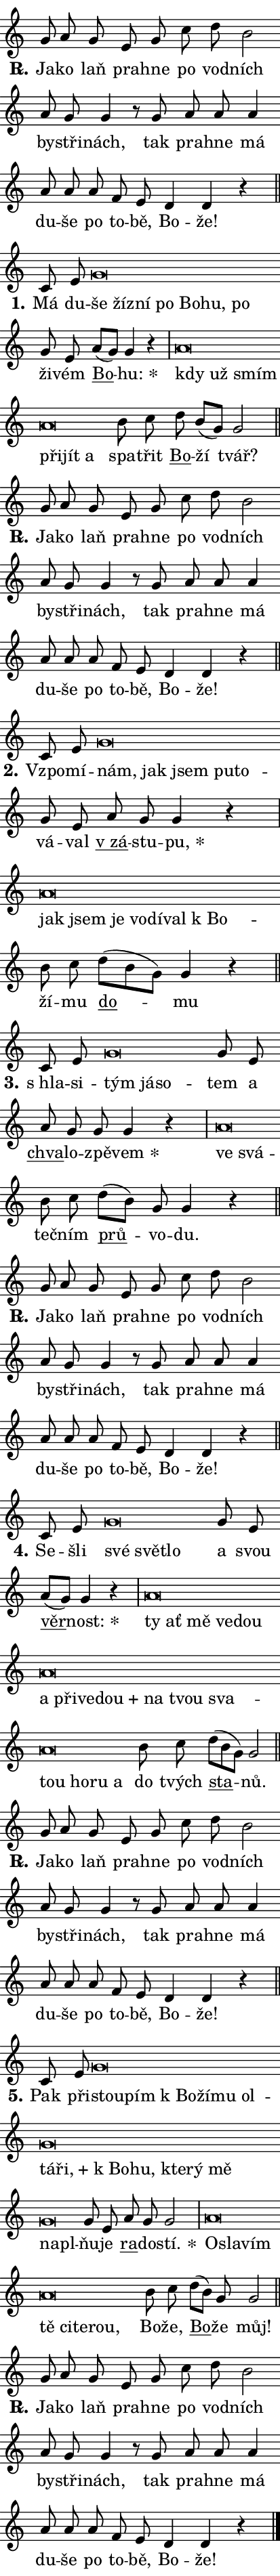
\version "2.22.1"
\header { tagline = "" }
\paper {
  indent = 0\cm
  top-margin = 0\cm
  right-margin = 0\cm
  bottom-margin = 0\cm
  left-margin = 0\cm
  paper-width = 7\cm
  page-breaking = #ly:one-page-breaking
  system-system-spacing.basic-distance = #11
  score-system-spacing.basic-distance = #11.3
  ragged-last = ##f
}


%% Author: Thomas Morley
%% https://lists.gnu.org/archive/html/lilypond-user/2020-05/msg00002.html
#(define (line-position grob)
"Returns position of @var[grob} in current system:
   @code{'start}, if at first time-step
   @code{'end}, if at last time-step
   @code{'middle} otherwise
"
  (let* ((col (ly:item-get-column grob))
         (ln (ly:grob-object col 'left-neighbor))
         (rn (ly:grob-object col 'right-neighbor))
         (col-to-check-left (if (ly:grob? ln) ln col))
         (col-to-check-right (if (ly:grob? rn) rn col))
         (break-dir-left
           (and
             (ly:grob-property col-to-check-left 'non-musical #f)
             (ly:item-break-dir col-to-check-left)))
         (break-dir-right
           (and
             (ly:grob-property col-to-check-right 'non-musical #f)
             (ly:item-break-dir col-to-check-right))))
        (cond ((eqv? 1 break-dir-left) 'start)
              ((eqv? -1 break-dir-right) 'end)
              (else 'middle))))

#(define (tranparent-at-line-position vctor)
  (lambda (grob)
  "Relying on @code{line-position} select the relevant enry from @var{vctor}.
Used to determine transparency,"
    (case (line-position grob)
      ((end) (not (vector-ref vctor 0)))
      ((middle) (not (vector-ref vctor 1)))
      ((start) (not (vector-ref vctor 2))))))

noteHeadBreakVisibility =
#(define-music-function (break-visibility)(vector?)
"Makes @code{NoteHead}s transparent relying on @var{break-visibility}"
#{
  \override NoteHead.transparent =
    #(tranparent-at-line-position break-visibility)
#})

#(define delete-ledgers-for-transparent-note-heads
  (lambda (grob)
    "Reads whether a @code{NoteHead} is transparent.
If so this @code{NoteHead} is removed from @code{'note-heads} from
@var{grob}, which is supposed to be @code{LedgerLineSpanner}.
As a result ledgers are not printed for this @code{NoteHead}"
    (let* ((nhds-array (ly:grob-object grob 'note-heads))
           (nhds-list
             (if (ly:grob-array? nhds-array)
                 (ly:grob-array->list nhds-array)
                 '()))
           ;; Relies on the transparent-property being done before
           ;; Staff.LedgerLineSpanner.after-line-breaking is executed.
           ;; This is fragile ...
           (to-keep
             (remove
               (lambda (nhd)
                 (ly:grob-property nhd 'transparent #f))
               nhds-list)))
      ;; TODO find a better method to iterate over grob-arrays, similiar
      ;; to filter/remove etc for lists
      ;; For now rebuilt from scratch
      (set! (ly:grob-object grob 'note-heads)  '())
      (for-each
        (lambda (nhd)
          (ly:pointer-group-interface::add-grob grob 'note-heads nhd))
        to-keep))))

hideNotes = {
  \noteHeadBreakVisibility #begin-of-line-visible
}
unHideNotes = {
  \noteHeadBreakVisibility #all-visible
}

% work-around for resetting accidentals
% https://lilypond.org/doc/v2.23/Documentation/notation/displaying-rhythms#unmetered-music
cadenzaMeasure = {
  \cadenzaOff
  \partial 1024 s1024
  \cadenzaOn
}

#(define-markup-command (accent layout props text) (markup?)
  "Underline accented syllable"
  (interpret-markup layout props
    #{\markup \override #'(offset . 4.3) \underline { #text }#}))

responsum = \markup \concat {
  "R" \hspace #-1.05 \path #0.1 #'((moveto 0 0.07) (lineto 0.9 0.8)) \hspace #0.05 "."
}

\layout {
    \context {
        \Staff
        \remove "Time_signature_engraver"
        \override LedgerLineSpanner.after-line-breaking = #delete-ledgers-for-transparent-note-heads
    }
    \context {
        \Voice {
            \override NoteHead.output-attributes = #'((class . "notehead"))
            \override Hairpin.height = #0.55
        }
    }
    \context {
        \Lyrics {
            \override StanzaNumber.output-attributes = #'((class . "stanzanumber"))
            \override LyricSpace.minimum-distance = #0.9
            \override LyricText.font-name = #"TeX Gyre Schola"
            \override LyricText.font-size = 1
            \override StanzaNumber.font-name = #"TeX Gyre Schola Bold"
            \override StanzaNumber.font-size = 1
        }
    }
}

% magnetic-lyrics.ily
%
%   written by
%     Jean Abou Samra <jean@abou-samra.fr>
%     Werner Lemberg <wl@gnu.org>
%
%   adapted by
%     Jiri Hon <jiri.hon@gmail.com>
%
% Version 2022-Apr-15

% https://www.mail-archive.com/lilypond-user@gnu.org/msg149350.html

#(define (Left_hyphen_pointer_engraver context)
   "Collect syllable-hyphen-syllable occurrences in lyrics and store
them in properties.  This engraver only looks to the left.  For
example, if the lyrics input is @code{foo -- bar}, it does the
following.

@itemize @bullet
@item
Set the @code{text} property of the @code{LyricHyphen} grob between
@q{foo} and @q{bar} to @code{foo}.

@item
Set the @code{left-hyphen} property of the @code{LyricText} grob with
text @q{foo} to the @code{LyricHyphen} grob between @q{foo} and
@q{bar}.
@end itemize

Use this auxiliary engraver in combination with the
@code{lyric-@/text::@/apply-@/magnetic-@/offset!} hook."
   (let ((hyphen #f)
         (text #f))
     (make-engraver
      (acknowledgers
       ((lyric-syllable-interface engraver grob source-engraver)
        (set! text grob)))
      (end-acknowledgers
       ((lyric-hyphen-interface engraver grob source-engraver)
        ;(when (not (grob::has-interface grob 'lyric-space-interface))
          (set! hyphen grob)));)
      ((stop-translation-timestep engraver)
       (when (and text hyphen)
         (ly:grob-set-object! text 'left-hyphen hyphen))
       (set! text #f)
       (set! hyphen #f)))))

#(define (lyric-text::apply-magnetic-offset! grob)
   "If the space between two syllables is less than the value in
property @code{LyricText@/.details@/.squash-threshold}, move the right
syllable to the left so that it gets concatenated with the left
syllable.

Use this function as a hook for
@code{LyricText@/.after-@/line-@/breaking} if the
@code{Left_@/hyphen_@/pointer_@/engraver} is active."
   (let ((hyphen (ly:grob-object grob 'left-hyphen #f)))
     (when hyphen
       (let ((left-text (ly:spanner-bound hyphen LEFT)))
         (when (grob::has-interface left-text 'lyric-syllable-interface)
           (let* ((common (ly:grob-common-refpoint grob left-text X))
                  (this-x-ext (ly:grob-extent grob common X))
                  (left-x-ext
                   (begin
                     ;; Trigger magnetism for left-text.
                     (ly:grob-property left-text 'after-line-breaking)
                     (ly:grob-extent left-text common X)))
                  ;; `delta` is the gap width between two syllables.
                  (delta (- (interval-start this-x-ext)
                            (interval-end left-x-ext)))
                  (details (ly:grob-property grob 'details))
                  (threshold (assoc-get 'squash-threshold details 0.2)))
             (when (< delta threshold)
               (let* (;; We have to manipulate the input text so that
                      ;; ligatures crossing syllable boundaries are not
                      ;; disabled.  For languages based on the Latin
                      ;; script this is essentially a beautification.
                      ;; However, for non-Western scripts it can be a
                      ;; necessity.
                      (lt (ly:grob-property left-text 'text))
                      (rt (ly:grob-property grob 'text))
                      (is-space (grob::has-interface hyphen 'lyric-space-interface))
                      (space (if is-space " " ""))
                      (space-markup (grob-interpret-markup grob " "))
                      (space-size (interval-length (ly:stencil-extent space-markup X)))
                      (extra-delta (if is-space space-size 0))
                      ;; Append new syllable.
                      (ltrt-space (if (and (string? lt) (string? rt))
                                (string-append lt space rt)
                                (make-concat-markup (list lt space rt))))
                      ;; Right-align `ltrt` to the right side.
                      (ltrt-space-markup (grob-interpret-markup
                               grob
                               (make-translate-markup
                                (cons (interval-length this-x-ext) 0)
                                (make-right-align-markup ltrt-space)))))
                 (begin
                   ;; Don't print `left-text`.
                   (ly:grob-set-property! left-text 'stencil #f)
                   ;; Set text and stencil (which holds all collected
                   ;; syllables so far) and shift it to the left.
                   (ly:grob-set-property! grob 'text ltrt-space)
                   (ly:grob-set-property! grob 'stencil ltrt-space-markup)
                   (ly:grob-translate-axis! grob (- (- delta extra-delta)) X))))))))))


#(define (lyric-hyphen::displace-bounds-first grob)
   ;; Make very sure this callback isn't triggered too early.
   (let ((left (ly:spanner-bound grob LEFT))
         (right (ly:spanner-bound grob RIGHT)))
     (ly:grob-property left 'after-line-breaking)
     (ly:grob-property right 'after-line-breaking)
     (ly:lyric-hyphen::print grob)))

squashThreshold = #0.4

\layout {
  \context {
    \Lyrics
    \consists #Left_hyphen_pointer_engraver
    \override LyricText.after-line-breaking =
      #lyric-text::apply-magnetic-offset!
    \override LyricHyphen.stencil = #lyric-hyphen::displace-bounds-first
    \override LyricText.details.squash-threshold = \squashThreshold
    \override LyricHyphen.minimum-distance = 0
    \override LyricHyphen.minimum-length = \squashThreshold
  }
}

squash = \override LyricText.details.squash-threshold = 9999
unSquash = \override LyricText.details.squash-threshold = \squashThreshold

left = \override LyricText.self-alignment-X = #LEFT
unLeft = \revert LyricText.self-alignment-X

starOffset = #(lambda (grob) 
                (let ((x_offset (ly:self-alignment-interface::aligned-on-x-parent grob)))
                  (if (= x_offset 0) 0 (+ x_offset 1.2))))

star = #(define-music-function (syllable)(string?)
"Append star separator at the end of a syllable"
#{
  \once \override LyricText.X-offset = #starOffset
  \lyricmode { \markup {
    #syllable
    \override #'((font-name . "TeX Gyre Schola Bold")) \hspace #0.2 \lower #0.65 \larger "*"
  } }
#})

starAccent = #(define-music-function (syllable)(string?)
"Append star separator at the end of a syllable and make accent"
#{
  \once \override LyricText.X-offset = #starOffset
  \lyricmode { \markup {
    \accent #syllable
    \override #'((font-name . "TeX Gyre Schola Bold")) \hspace #0.2 \lower #0.65 \larger "*"
  } }
#})

breath = #(define-music-function (syllable)(string?)
"Append breathing indicator at the end of a syllable"
#{
  \lyricmode { \markup { #syllable "+" } }
#})

optionalBreath = #(define-music-function (syllable)(string?)
"Append optional breathing indicator at the end of a syllable"
#{
  \lyricmode { \markup { #syllable "(+)" } }
#})


\score {
    <<
        \new Voice = "melody" { \cadenzaOn \key c \major \relative { g'8 a g e g c d b2 \bar "" a8 g g4 \bar "" r8 g a a a4 \bar "" a8 a \bar "" a f e \bar "" d4 d r \cadenzaMeasure \bar "||" \break } }
        \new Lyrics \lyricsto "melody" { \lyricmode { \set stanza = \responsum
Ja -- ko laň pra -- hne po vod -- ních by -- stři -- nách, tak pra -- hne má du -- še po to -- bě, Bo -- že! } }
    >>
    \layout {}
}

\score {
    <<
        \new Voice = "melody" { \cadenzaOn \key c \major \relative { c'8 e g\breve*1/16 \hideNotes \breve*1/16 \bar "" \breve*1/16 \bar "" \breve*1/16 \bar "" \breve*1/16 \bar "" \breve*1/16 \breve*1/16 \bar "" \unHideNotes g8 e \bar "" a[( g)] g4 r \cadenzaMeasure \bar "|" a\breve*1/16 \hideNotes \breve*1/16 \bar "" \breve*1/16 \bar "" \breve*1/16 \bar "" \breve*1/16 \breve*1/16 \bar "" \unHideNotes b8 c \bar "" d b[( g)] g2 \cadenzaMeasure \bar "||" \break } }
        \new Lyrics \lyricsto "melody" { \lyricmode { \set stanza = "1."
Má du -- \left še \squash žíz -- ní po Bo -- hu, po \unLeft \unSquash ži -- vém \markup \accent Bo -- \star hu: \left kdy \squash už smím při -- jít a \unLeft \unSquash spa -- třit \markup \accent Bo -- ží tvář? } }
    >>
    \layout {}
}

\score {
    <<
        \new Voice = "melody" { \cadenzaOn \key c \major \relative { g'8 a g e g c d b2 \bar "" a8 g g4 \bar "" r8 g a a a4 \bar "" a8 a \bar "" a f e \bar "" d4 d r \cadenzaMeasure \bar "||" \break } }
        \new Lyrics \lyricsto "melody" { \lyricmode { \set stanza = \responsum
Ja -- ko laň pra -- hne po vod -- ních by -- stři -- nách, tak pra -- hne má du -- še po to -- bě, Bo -- že! } }
    >>
    \layout {}
}

\score {
    <<
        \new Voice = "melody" { \cadenzaOn \key c \major \relative { c'8 e g\breve*1/16 \hideNotes \breve*1/16 \bar "" \breve*1/16 \bar "" \breve*1/16 \breve*1/16 \bar "" \unHideNotes g8 e \bar "" a g g4 r \cadenzaMeasure \bar "|" a\breve*1/16 \hideNotes \breve*1/16 \bar "" \breve*1/16 \bar "" \breve*1/16 \bar "" \breve*1/16 \bar "" \breve*1/16 \breve*1/16 \bar "" \unHideNotes b8 c \bar "" d[( b g)] g4 r \cadenzaMeasure \bar "||" \break } }
        \new Lyrics \lyricsto "melody" { \lyricmode { \set stanza = "2."
Vzpo -- mí -- \left nám, \squash jak jsem pu -- to -- \unLeft \unSquash vá -- val \markup \accent "v zá" -- stu -- \star pu, \left jak \squash jsem je vo -- dí -- val "k Bo" -- \unLeft \unSquash ží -- mu \markup \accent do -- mu } }
    >>
    \layout {}
}

\score {
    <<
        \new Voice = "melody" { \cadenzaOn \key c \major \relative { c'8 e g\breve*1/16 \hideNotes \breve*1/16 \breve*1/16 \bar "" \unHideNotes g8 e \bar "" a g g g4 r \cadenzaMeasure \bar "|" a\breve*1/16 \hideNotes \breve*1/16 \bar "" \unHideNotes b8 c \bar "" d[( b)] g g4 r \cadenzaMeasure \bar "||" \break } }
        \new Lyrics \lyricsto "melody" { \lyricmode { \set stanza = "3."
"s hla" -- si -- \left tým \squash já -- so -- \unLeft \unSquash tem a \markup \accent chva -- lo -- zpě -- \star vem \left ve \squash svá -- \unLeft \unSquash teč -- ním \markup \accent prů -- vo -- du. } }
    >>
    \layout {}
}

\score {
    <<
        \new Voice = "melody" { \cadenzaOn \key c \major \relative { g'8 a g e g c d b2 \bar "" a8 g g4 \bar "" r8 g a a a4 \bar "" a8 a \bar "" a f e \bar "" d4 d r \cadenzaMeasure \bar "||" \break } }
        \new Lyrics \lyricsto "melody" { \lyricmode { \set stanza = \responsum
Ja -- ko laň pra -- hne po vod -- ních by -- stři -- nách, tak pra -- hne má du -- še po to -- bě, Bo -- že! } }
    >>
    \layout {}
}

\score {
    <<
        \new Voice = "melody" { \cadenzaOn \key c \major \relative { c'8 e g\breve*1/16 \hideNotes \breve*1/16 \breve*1/16 \bar "" \unHideNotes g8 e \bar "" a[( g)] g4 r \cadenzaMeasure \bar "|" a\breve*1/16 \hideNotes \breve*1/16 \bar "" \breve*1/16 \bar "" \breve*1/16 \bar "" \breve*1/16 \bar "" \breve*1/16 \bar "" \breve*1/16 \bar "" \breve*1/16 \bar "" \breve*1/16 \bar "" \breve*1/16 \bar "" \breve*1/16 \bar "" \breve*1/16 \bar "" \breve*1/16 \bar "" \breve*1/16 \bar "" \breve*1/16 \breve*1/16 \bar "" \unHideNotes b8 c \bar "" d[( b g)] g2 \cadenzaMeasure \bar "||" \break } }
        \new Lyrics \lyricsto "melody" { \lyricmode { \set stanza = "4."
Se -- šli \left své \squash svět -- lo \unLeft \unSquash a svou \markup \accent věr -- \star nost: \left ty \squash ať mě ve -- dou a při -- ve -- \breath "dou" na tvou sva -- tou ho -- ru a \unLeft \unSquash do tvých \markup \accent sta -- nů. } }
    >>
    \layout {}
}

\score {
    <<
        \new Voice = "melody" { \cadenzaOn \key c \major \relative { g'8 a g e g c d b2 \bar "" a8 g g4 \bar "" r8 g a a a4 \bar "" a8 a \bar "" a f e \bar "" d4 d r \cadenzaMeasure \bar "||" \break } }
        \new Lyrics \lyricsto "melody" { \lyricmode { \set stanza = \responsum
Ja -- ko laň pra -- hne po vod -- ních by -- stři -- nách, tak pra -- hne má du -- še po to -- bě, Bo -- že! } }
    >>
    \layout {}
}

\score {
    <<
        \new Voice = "melody" { \cadenzaOn \key c \major \relative { c'8 e g\breve*1/16 \hideNotes \breve*1/16 \bar "" \breve*1/16 \bar "" \breve*1/16 \bar "" \breve*1/16 \bar "" \breve*1/16 \bar "" \breve*1/16 \bar "" \breve*1/16 \bar "" \breve*1/16 \bar "" \breve*1/16 \bar "" \breve*1/16 \bar "" \breve*1/16 \bar "" \breve*1/16 \bar "" \breve*1/16 \breve*1/16 \bar "" \unHideNotes g8 e \bar "" a g g2 \cadenzaMeasure \bar "|" a\breve*1/16 \hideNotes \breve*1/16 \bar "" \breve*1/16 \bar "" \breve*1/16 \bar "" \breve*1/16 \bar "" \breve*1/16 \breve*1/16 \bar "" \unHideNotes b8 c \bar "" d[( b)] g g2 \cadenzaMeasure \bar "||" \break } }
        \new Lyrics \lyricsto "melody" { \lyricmode { \set stanza = "5."
Pak při -- \left stou -- \squash pím "k Bo" -- ží -- mu ol -- tá -- \breath "ři," "k Bo" -- hu, kte -- rý mě na -- pl -- \unLeft \unSquash ňu -- je \markup \accent ra -- do -- \star stí. \left O -- \squash sla -- vím tě ci -- te -- rou, \unLeft \unSquash Bo -- že, \markup \accent Bo -- že můj! } }
    >>
    \layout {}
}

\score {
    <<
        \new Voice = "melody" { \cadenzaOn \key c \major \relative { g'8 a g e g c d b2 \bar "" a8 g g4 \bar "" r8 g a a a4 \bar "" a8 a \bar "" a f e \bar "" d4 d r \cadenzaMeasure \bar "||" \break } \bar "|." }
        \new Lyrics \lyricsto "melody" { \lyricmode { \set stanza = \responsum
Ja -- ko laň pra -- hne po vod -- ních by -- stři -- nách, tak pra -- hne má du -- še po to -- bě, Bo -- že! } }
    >>
    \layout {}
}
